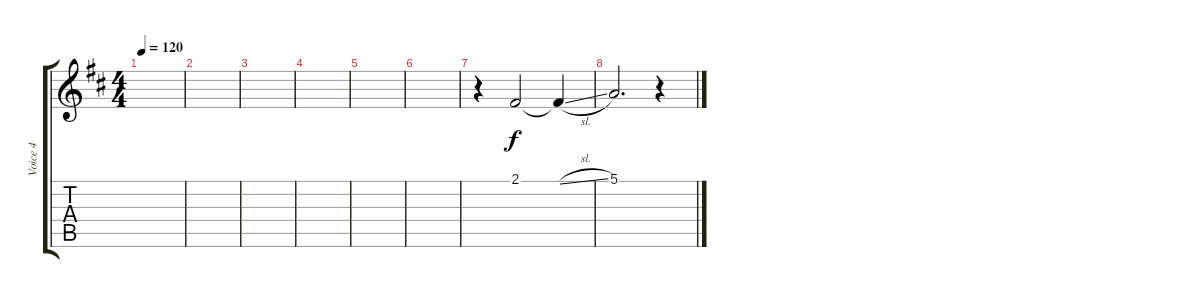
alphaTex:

\track ("Voice 4" "Voice 4") {instrument lead6voice}
\staff {score tabs}
\tuning (E4 B3 G3 D3 A2 E2) {hide}
\ts (4 4)
\tempo 120
\clef g2
\ks d
|
|
|
|
|
|
r.4 2.1.2 2.1{sl t}.4 |
5.1.2{d} r.4
